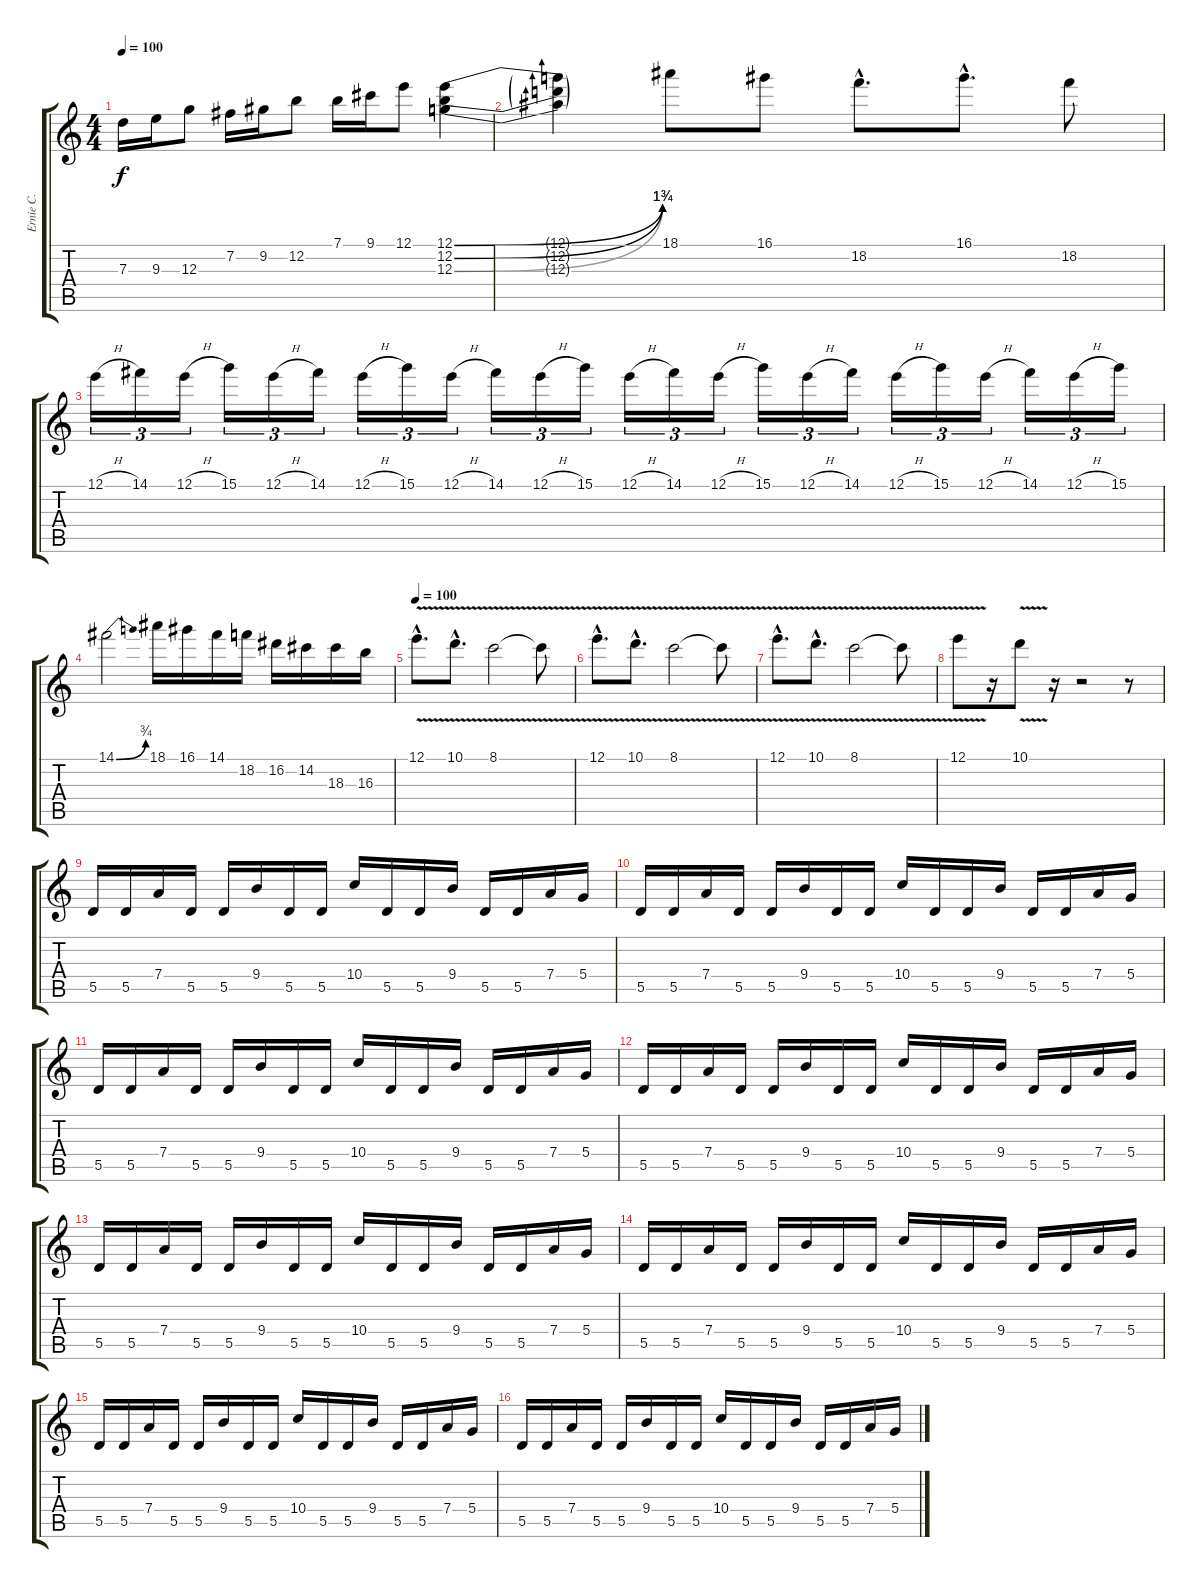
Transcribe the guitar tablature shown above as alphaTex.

\track ("Ernie C." "Ernie C.") {instrument overdrivenguitar}
\staff {score tabs}
\tuning (E4 B3 G3 D3 A2 E2) {hide}
\ts (4 4)
\tempo 100
\clef g2
\ks c
7.3.16{dy f} 9.3.16 12.3.8 7.2.16 9.2.16 12.2.8 7.1.16 9.1.16 12.1.8 (12.1{be (bend 0 0 60 7)} 12.2{be (bend 0 0 60 7)} 12.3{be (bend 0 0 60 7)}).4 |
(12.1{t} 12.2{t} 12.3{t}).4 18.1.8 16.1.8 18.2{hac}.8{d} 16.1{hac}.8{d} 18.2.8 |
12.1{h}.16{tu (3 2)} 14.1.16{tu (3 2)} 12.1{h}.16{tu (3 2)} 15.1.16{tu (3 2)} 12.1{h}.16{tu (3 2)} 14.1.16{tu (3 2)} 12.1{h}.16{tu (3 2)} 15.1.16{tu (3 2)} 12.1{h}.16{tu (3 2)} 14.1.16{tu (3 2)} 12.1{h}.16{tu (3 2)} 15.1.16{tu (3 2)} 12.1{h}.16{tu (3 2)} 14.1.16{tu (3 2)} 12.1{h}.16{tu (3 2)} 15.1.16{tu (3 2)} 12.1{h}.16{tu (3 2)} 14.1.16{tu (3 2)} 12.1{h}.16{tu (3 2)} 15.1.16{tu (3 2)} 12.1{h}.16{tu (3 2)} 14.1.16{tu (3 2)} 12.1{h}.16{tu (3 2)} 15.1.16{tu (3 2)} |
14.1{be (bend 0 0 60 3)}.2 18.1.16 16.1.16 14.1.16 18.2.16 16.2.16 14.2.16 18.3.16 16.3.16 |
\tempo 100
12.1{v hac}.8{d} 10.1{v hac}.8{d} 8.1{v}.2 8.1{t}.8 |
12.1{v hac}.8{d} 10.1{v hac}.8{d} 8.1{v}.2 8.1{t}.8 |
12.1{v hac}.8{d} 10.1{v hac}.8{d} 8.1{v}.2 8.1{t}.8 |
12.1{v}.8 r.16 10.1{v}.8 r.16 r.2 r.8 |
5.5.16 5.5.16 7.4.16 5.5.16 5.5.16 9.4.16 5.5.16 5.5.16 10.4.16 5.5.16 5.5.16 9.4.16 5.5.16 5.5.16 7.4.16 5.4.16 |
5.5.16 5.5.16 7.4.16 5.5.16 5.5.16 9.4.16 5.5.16 5.5.16 10.4.16 5.5.16 5.5.16 9.4.16 5.5.16 5.5.16 7.4.16 5.4.16 |
5.5.16 5.5.16 7.4.16 5.5.16 5.5.16 9.4.16 5.5.16 5.5.16 10.4.16 5.5.16 5.5.16 9.4.16 5.5.16 5.5.16 7.4.16 5.4.16 |
5.5.16 5.5.16 7.4.16 5.5.16 5.5.16 9.4.16 5.5.16 5.5.16 10.4.16 5.5.16 5.5.16 9.4.16 5.5.16 5.5.16 7.4.16 5.4.16 |
5.5.16 5.5.16 7.4.16 5.5.16 5.5.16 9.4.16 5.5.16 5.5.16 10.4.16 5.5.16 5.5.16 9.4.16 5.5.16 5.5.16 7.4.16 5.4.16 |
5.5.16 5.5.16 7.4.16 5.5.16 5.5.16 9.4.16 5.5.16 5.5.16 10.4.16 5.5.16 5.5.16 9.4.16 5.5.16 5.5.16 7.4.16 5.4.16 |
5.5.16 5.5.16 7.4.16 5.5.16 5.5.16 9.4.16 5.5.16 5.5.16 10.4.16 5.5.16 5.5.16 9.4.16 5.5.16 5.5.16 7.4.16 5.4.16 |
5.5.16 5.5.16 7.4.16 5.5.16 5.5.16 9.4.16 5.5.16 5.5.16 10.4.16 5.5.16 5.5.16 9.4.16 5.5.16 5.5.16 7.4.16 5.4.16
